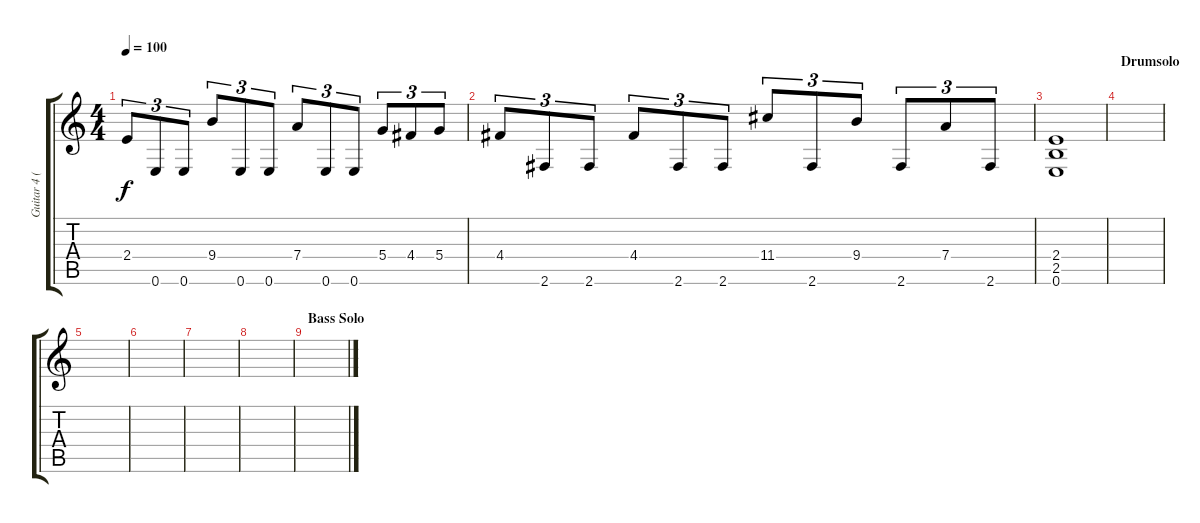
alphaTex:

\track ("Guitar 4 (Dist)" "Guitar 4 (") {instrument distortionguitar}
\staff {score tabs}
\tuning (E4 B3 G3 D3 A2 E2) {hide}
\ts (4 4)
\tempo 100
\clef g2
\ks c
2.4.8{tu (3 2) dy f} 0.6.8{tu (3 2)} 0.6.8{tu (3 2)} 9.4.8{tu (3 2)} 0.6.8{tu (3 2)} 0.6.8{tu (3 2)} 7.4.8{tu (3 2)} 0.6.8{tu (3 2)} 0.6.8{tu (3 2)} 5.4.8{tu (3 2)} 4.4.8{tu (3 2)} 5.4.8{tu (3 2)} |
4.4.8{tu (3 2)} 2.6.8{tu (3 2)} 2.6.8{tu (3 2)} 4.4.8{tu (3 2)} 2.6.8{tu (3 2)} 2.6.8{tu (3 2)} 11.4.8{tu (3 2)} 2.6.8{tu (3 2)} 9.4.8{tu (3 2)} 2.6.8{tu (3 2)} 7.4.8{tu (3 2)} 2.6.8{tu (3 2)} |
(2.4 2.5 0.6).1 |
\section ("" "Drumsolo")
|
|
|
|
|
\section ("" "Bass Solo")
